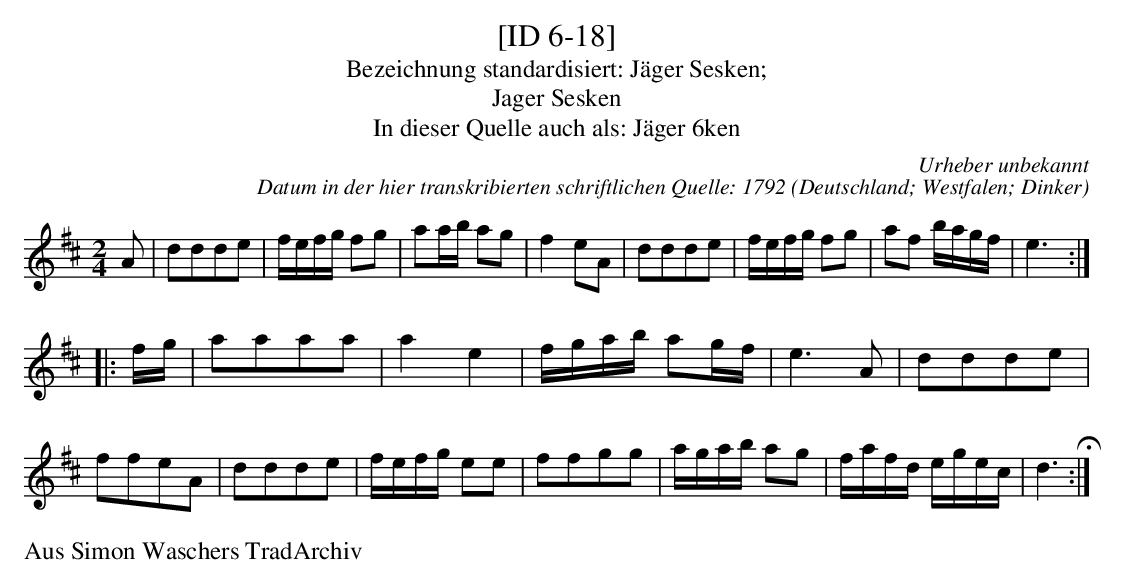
X:1
T:[ID 6-18]
T:Bezeichnung standardisiert: J\"ager Sesken;
T:Jager Sesken
T:In dieser Quelle auch als: J\"ager 6ken
C:Urheber unbekannt
C:Datum in der hier transkribierten schriftlichen Quelle: 1792
O:Deutschland; Westfalen; Dinker
L:1/16
M:2/4
K:D
A2 |\ %auftakt
d2d2d2e2 | fefg f2g2 | a2ab a2g2 | f4e2A2 | d2d2d2e2 | fefg f2g2 | a2f2 bagf | e6 ::
fg |\ %auftakt
a2a2a2a2 | a4e4 | fgab a2gf | e6A2 | d2d2d2e2 | f2f2e2A2 | d2d2d2e2 | fefg e2e2 | f2f2g2g2 | agab a2g2 | fafd egec | d6 H:|
